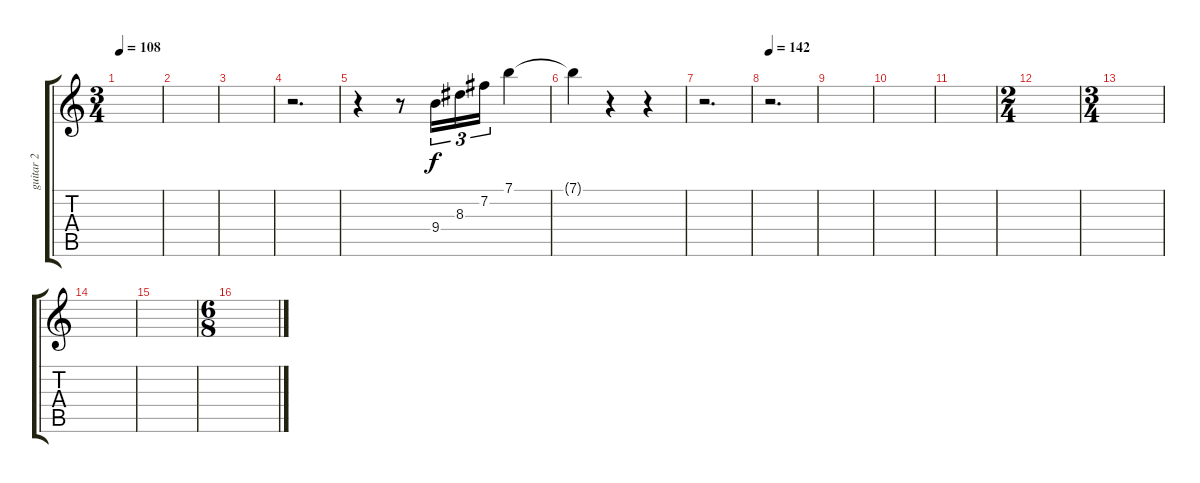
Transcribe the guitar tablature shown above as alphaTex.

\track ("guitar 2" "guitar 2") {instrument acousticguitarnylon}
\staff {score tabs}
\tuning (E4 B3 G3 D3 A2 E2) {hide}
\ts (3 4)
\tempo 108
\clef g2
\ks c
|
|
|
r.2{d} |
r.4 r.8 9.4.16{tu (3 2)} 8.3.16{tu (3 2)} 7.2.16{tu (3 2)} 7.1.4 |
7.1{t}.4 r.4 r.4 |
r.2{d} |
\tempo 142
r.2{d} |
|
|
|
\ts (2 4)
|
\ts (3 4)
|
|
|
\ts (6 8)
